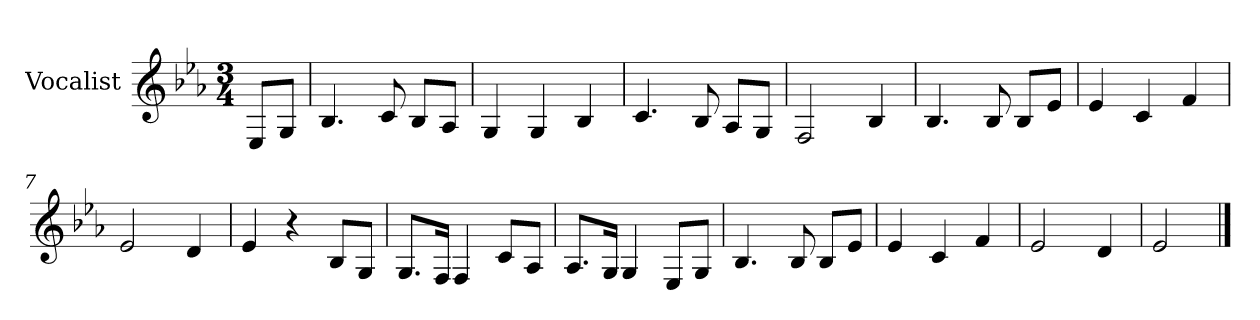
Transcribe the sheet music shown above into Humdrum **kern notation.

**kern
*part1
*staff1
*I"Vocalist
*k[b-e-a-]
*E-:
*M3/4
=
8E-L
8GJ
=1
4.B-
8c
8B-L
8A-J
=2
4G
4G
4B-
=3
4.c
8B-
8A-L
8GJ
=4
2F
4B-
=5
4.B-
8B-
8B-L
8e-J
=6
4e-
4c
4f
=7
2e-
4d
=8
4e-
4r
8B-L
8GJ
=9
8.GL
16FJk
4F
8cL
8A-J
=10
8.A-L
16GJk
4G
8E-L
8GJ
=11
4.B-
8B-
8B-L
8e-J
=12
4e-
4c
4f
=13
2e-
4d
=14
2e-
==
*-
